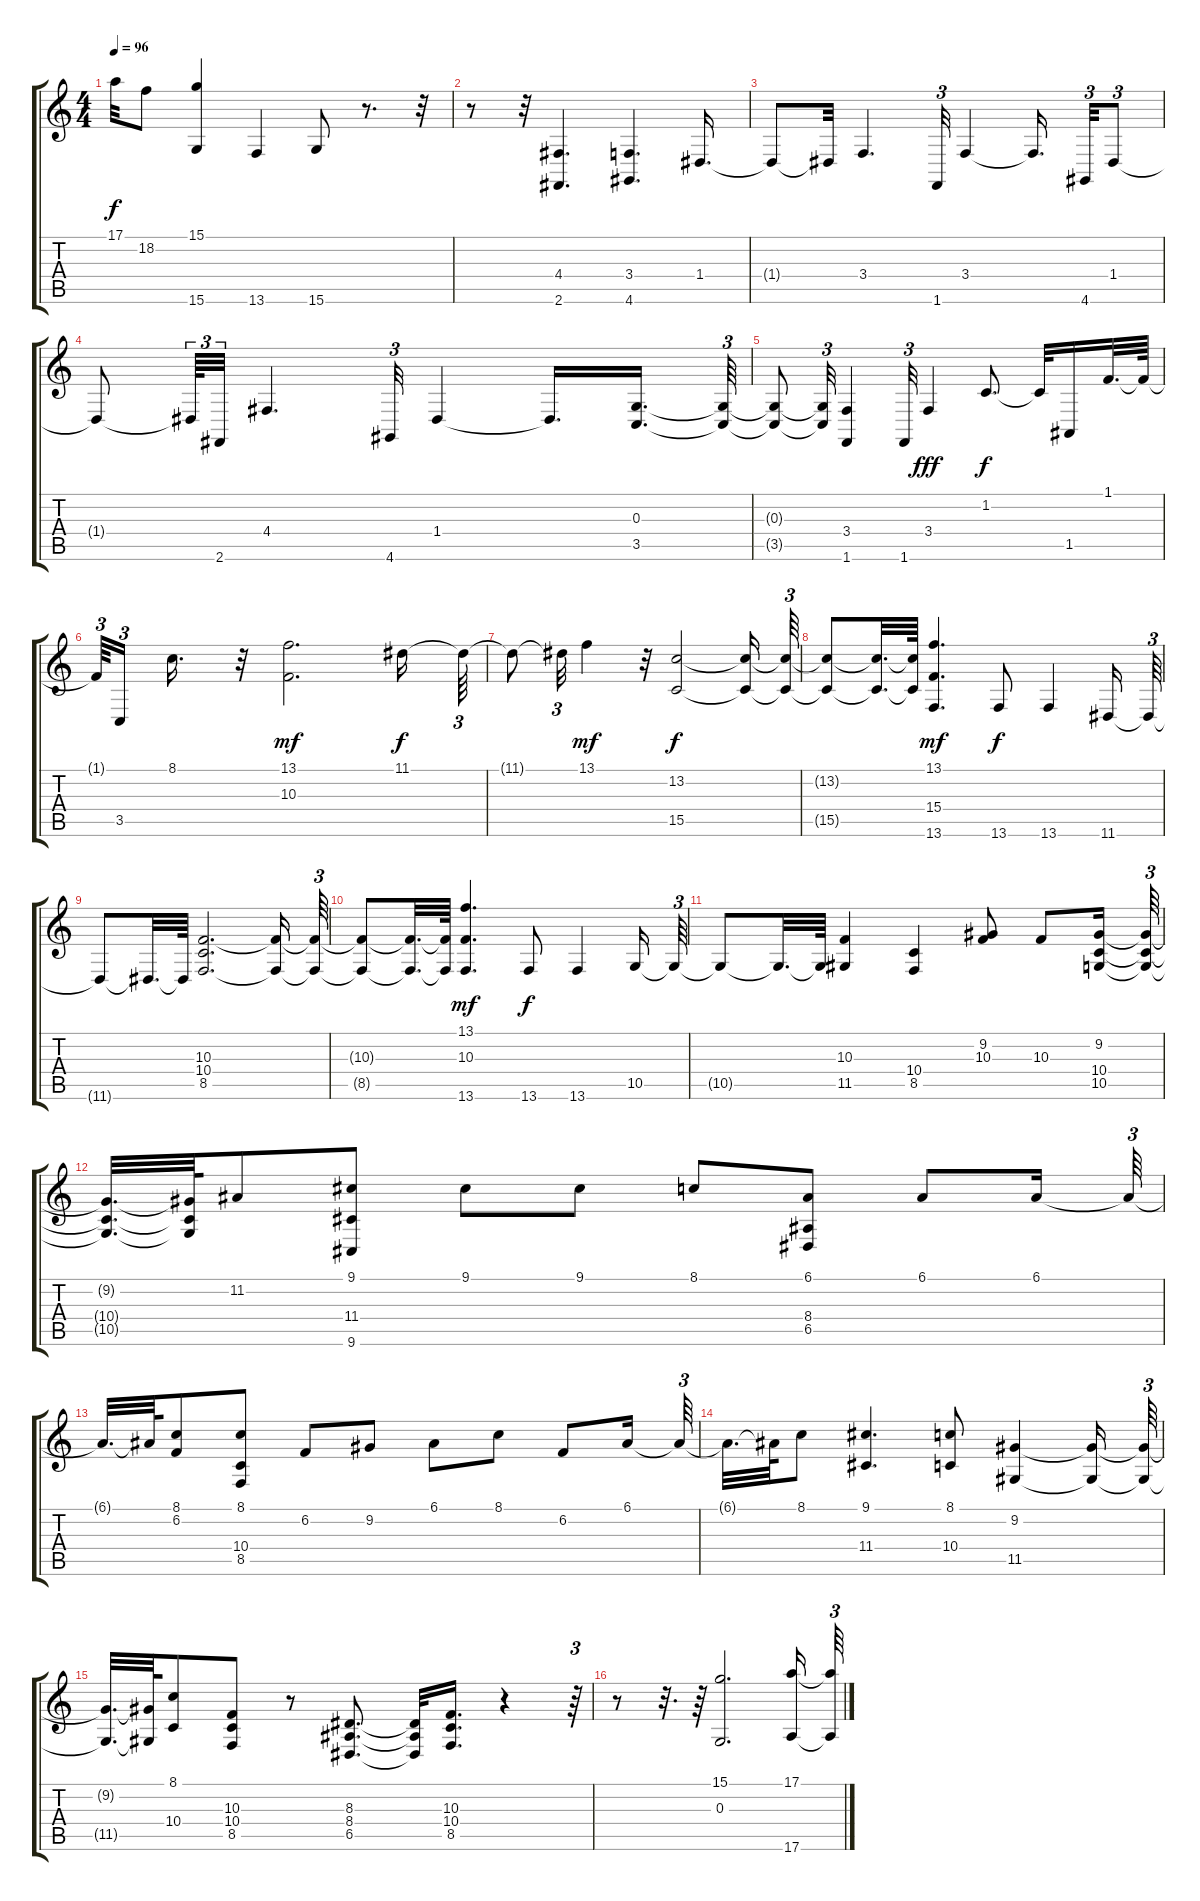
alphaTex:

\track "" {instrument stringensemble1}
\staff {score tabs}
\tuning (E4 B3 G3 D3 A2 E2) {hide}
\ts (4 4)
\tempo 96
\clef g2
\ks c
17.1{t}.32{dy f} 18.2.8 (15.1 15.6).4 13.6.4 15.6.8 r.8{d} r.32 |
r.8 r.32 (4.4 2.6).4{d} (3.4 4.6).4{d} 1.4.16{d} |
1.4{t}.8 1.4{t}.32 3.4.4{d} 1.6.32{tu (3 2)} 3.4.4 3.4{t}.16{d beam splitsecondary} 4.6.32{tu (3 2)} 1.4.8{tu (3 2)} |
1.4{t}.8 1.4{t}.64{tu (3 2)} 2.6.32{tu (3 2)} 4.4.4{d} 4.6.32{tu (3 2)} 1.4.4 1.4{t}.16{d} (0.3 3.5).16{d beam splitsecondary} (0.3{t} 3.5{t}).64{tu (3 2)} |
(0.3{t} 3.5{t}).8 (0.3{t} 3.5{t}).32{tu (3 2)} (3.4 1.6).4 1.6.32{tu (3 2)} 3.4.4{dy fff} 1.2.8{d dy f} 1.2{t}.32 1.5.16 1.1.32{d} 1.1{t}.64 |
1.1{t}.64{tu (3 2)} 3.5.16{tu (3 2) beam splitsecondary} 8.1.16{d} r.32 (13.1 10.3).2{d dy mf} 11.1.16{dy f} 11.1{t}.64{tu (3 2)} |
11.1{t}.8 11.1{t}.32{tu (3 2)} 13.1.4{dy mf} r.32 (13.2 15.5).2{dy f} (13.2{t} 15.5{t}).16 (13.2{t} 15.5{t}).64{tu (3 2)} |
(13.2{t} 15.5{t}).8 (13.2{t} 15.5{t}).32{d} (13.2{t} 15.5{t}).64 (13.1 15.4 13.6).4{d dy mf} 13.6.8{dy f} 13.6.4 11.6.16 11.6{t}.64{tu (3 2)} |
11.6{t}.8 11.6{t}.32{d} 11.6{t}.64 (10.3 10.4 8.5).2{d} (10.3{t} 8.5{t}).16 (10.3{t} 8.5{t}).64{tu (3 2)} |
(10.3{t} 8.5{t}).8 (10.3{t} 8.5{t}).32{d} (10.3{t} 8.5{t}).64 (13.1 10.3 13.6).4{d dy mf} 13.6.8{dy f} 13.6.4 10.5.16 10.5{t}.64{tu (3 2)} |
10.5{t}.8 10.5{t}.32{d} 10.5{t}.64 (10.3 11.5).4 (10.4 8.5).4 (9.2 10.3).8 10.3.8 (9.2 10.4 10.5).16 (9.2{t} 10.4{t} 10.5{t}).64{tu (3 2)} |
(9.2{t} 10.4{t} 10.5{t}).32{d} (9.2{t} 10.4{t} 10.5{t}).64 11.2.8 (9.1 11.4 9.6).8 9.1.8 9.1.8 8.1.8 (6.1 8.4 6.5).8 6.1.8 6.1.16 6.1{t}.64{tu (3 2)} |
6.1{t}.32{d} 6.1{t}.64 (8.1 6.2).8 (8.1 10.4 8.5).8 6.2.8 9.2.8 6.1.8 8.1.8 6.2.8 6.1.16 6.1{t}.64{tu (3 2)} |
6.1{t}.32{d} 6.1{t}.64 8.1.8 (9.1 11.4).4{d} (8.1 10.4).8 (9.2 11.5).4 (9.2{t} 11.5{t}).16 (9.2{t} 11.5{t}).64{tu (3 2)} |
(9.2{t} 11.5{t}).32{d} (9.2{t} 11.5{t}).64 (8.1 10.4).8 (10.3 10.4 8.5).8 r.8 (8.3 8.4 6.5).8{d} (8.3{t} 8.4{t} 6.5{t}).32 (10.3 10.4 8.5).16{d} r.4 r.64{tu (3 2)} |
r.8 r.32{d} r.64 (15.1 0.3).2{d} (17.1 17.6).16 (17.1{t} 17.6{t}).64{tu (3 2)}
